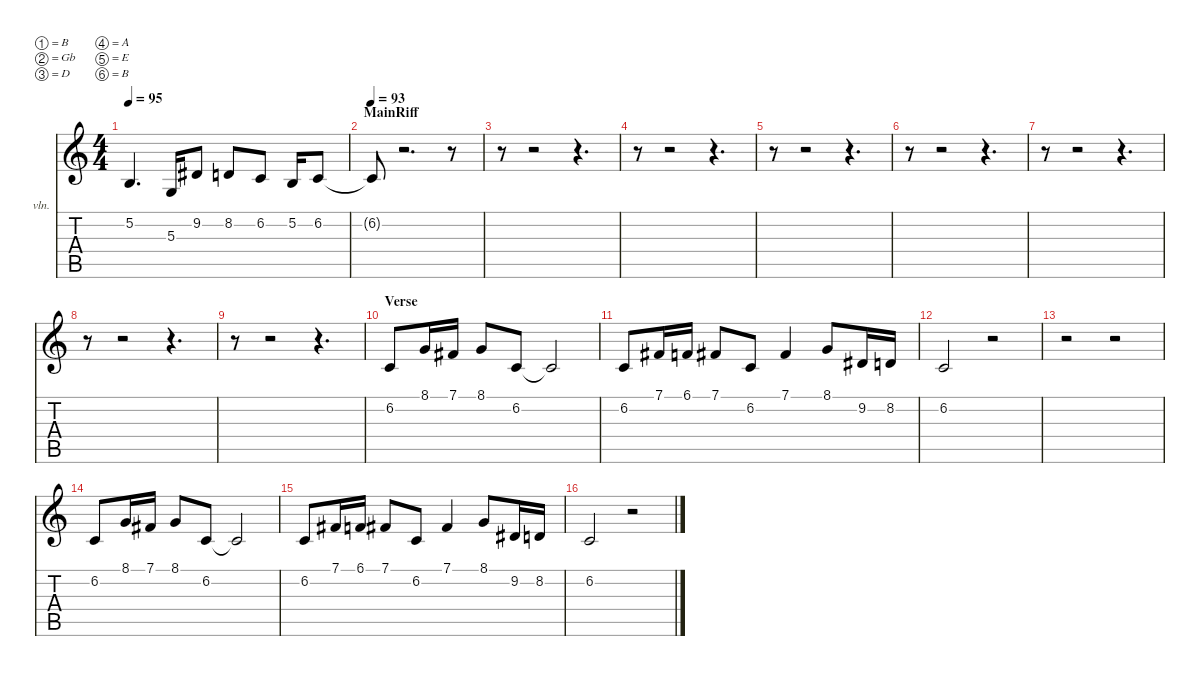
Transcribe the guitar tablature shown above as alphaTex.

\defaultSystemsLayout 4
\hideDynamics
\bracketExtendMode nobrackets
\firstSystemTrackNameOrientation horizontal
\otherSystemsTrackNameOrientation horizontal
\track ("Vocals" "vln.") {solo instrument synthstrings1}
\staff {score tabs}
\tuning (B3 Gb3 D3 A2 E2 B1)
\ts (4 4)
\scale
1.03043
\tempo 95
\accidentals auto
\clef g2
\ottava regular
\simile none
\ks c
5.2.4{d dy f beam Up} 5.3.16{beam Up} 9.2{acc #}.8{beam Up} 8.2.8{beam Up} 6.2.8{beam Up} 5.2.16{beam Up} 6.2.8{beam Up} |
\section ("" "MainRiff")
\scale
0.969568
\tempo 93
6.2{t}.8{beam Up} r.2{d beam Up} r.8{beam Up} |
\scale
1.03043 r.8{beam Down} r.2{beam Down} r.4{d beam Down} |
\scale
0.969568 r.8{beam Down} r.2{beam Down} r.4{d beam Down} |
\scale
1.03043 r.8{beam Down} r.2{beam Down} r.4{d beam Down} |
\scale
0.969568 r.8{beam Down} r.2{beam Down} r.4{d beam Down} |
\scale
1.03043 r.8{beam Down} r.2{beam Down} r.4{d beam Down} |
\scale
0.969568 r.8{beam Down} r.2{beam Down} r.4{d beam Down} |
\scale
1.03043 r.8{beam Down} r.2{beam Down} r.4{d beam Down} |
\section ("" "Verse")
\scale
0.969568 6.2.8{beam Up} 8.1.16{beam Up} 7.1{acc #}.16{beam Up} 8.1.8{beam Up} 6.2.8{beam Up} 6.2{t}.2{beam Up} |
\scale
1.03043 6.2.8{beam Up} 7.1{acc #}.16{beam Up} 6.1.16{beam Up} 7.1{acc #}.8{beam Up} 6.2.8{beam Up} 7.1{acc #}.4{beam Up} 8.1.8{beam Up} 9.2{acc #}.16{beam Up} 8.2.16{beam Up} |
\scale
0.969568 6.2.2{beam Up} r.2{beam Up} |
\scale
1.03043 r.2{beam Down} r.2{beam Down} |
\scale
0.969568 6.2.8{beam Up} 8.1.16{beam Up} 7.1{acc #}.16{beam Up} 8.1.8{beam Up} 6.2.8{beam Up} 6.2{t}.2{beam Up} |
\scale
1.03043 6.2.8{beam Up} 7.1{acc #}.16{beam Up} 6.1.16{beam Up} 7.1{acc #}.8{beam Up} 6.2.8{beam Up} 7.1{acc #}.4{beam Up} 8.1.8{beam Up} 9.2{acc #}.16{beam Up} 8.2.16{beam Up} |
\scale
0.969568 6.2.2{beam Up} r.2{beam Up}
